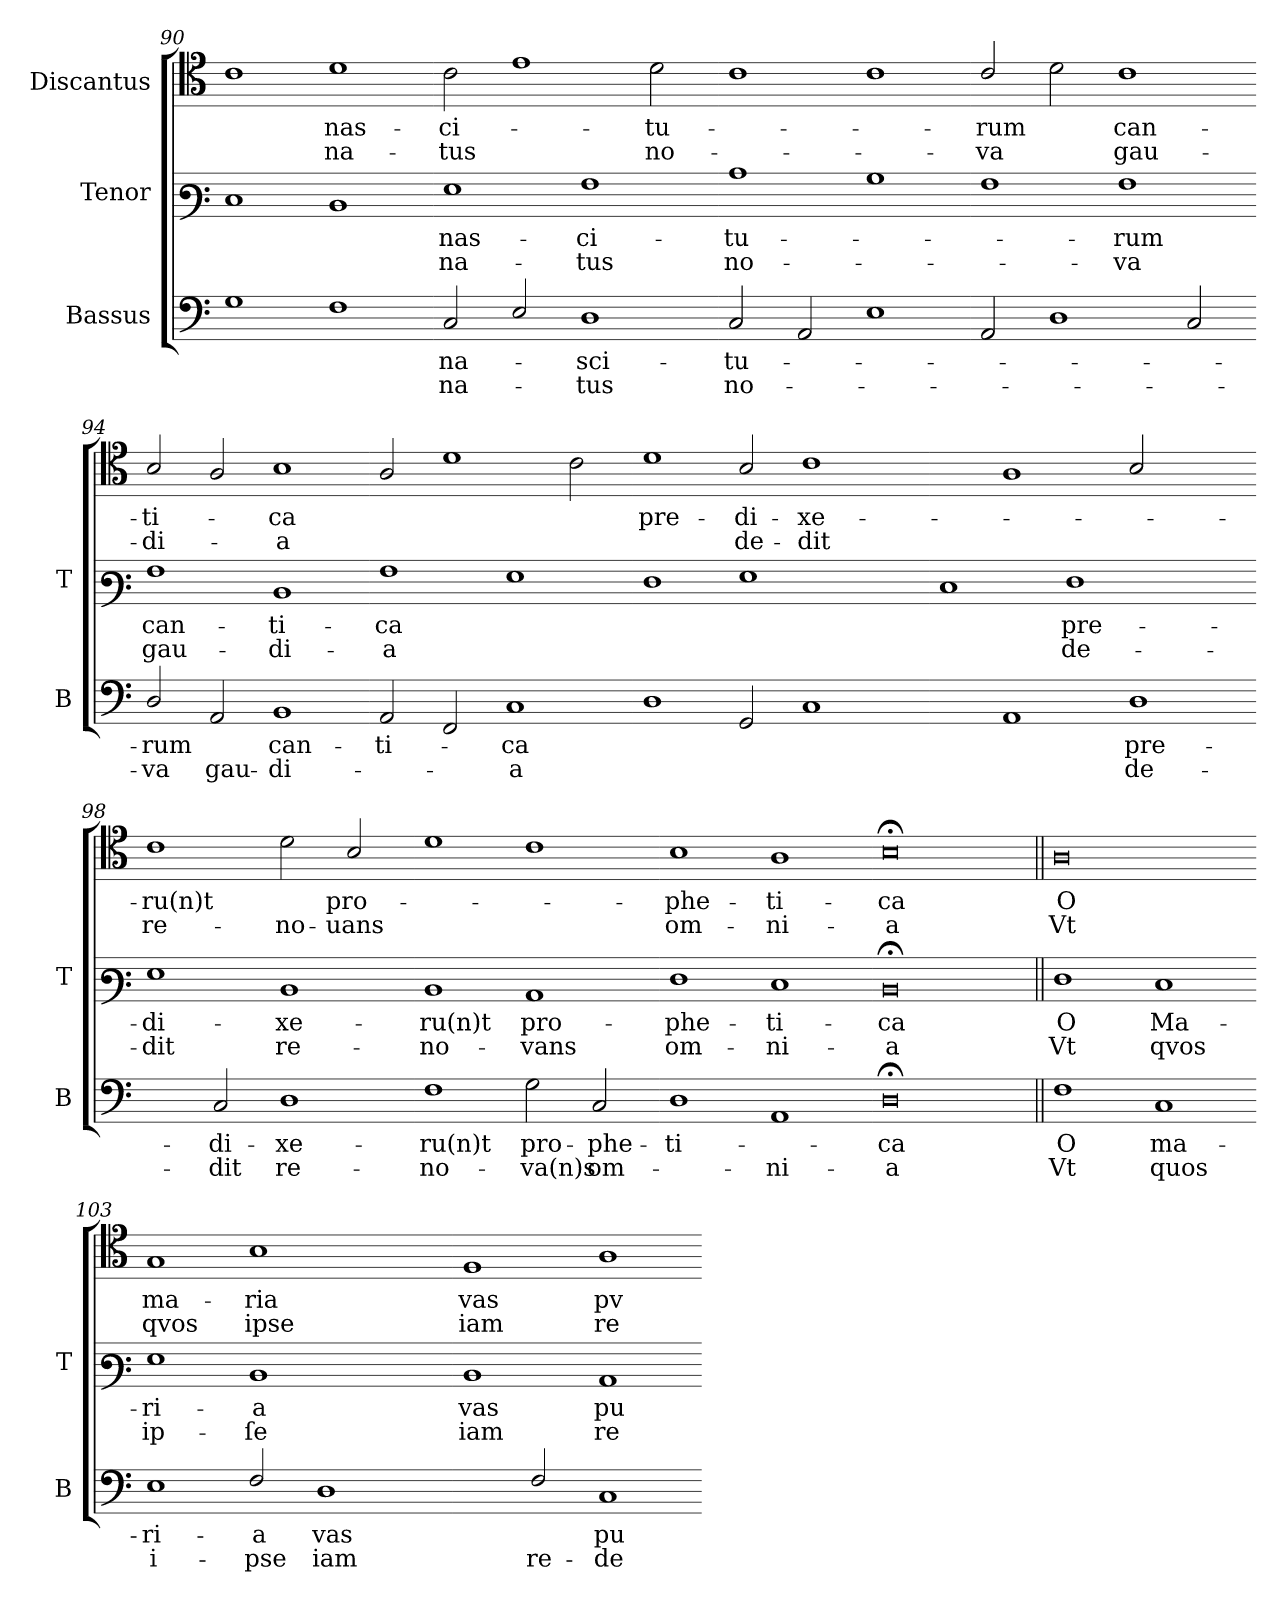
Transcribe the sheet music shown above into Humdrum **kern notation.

**kern	**text	**text	**kern	**text	**text	**kern	**text	**text
*part3	*part3	*part3	*part2	*part2	*part2	*part1	*part1	*part1
*staff3	*staff3	*staff3	*staff2	*staff2	*staff2	*staff1	*staff1	*staff1
*I"Bassus	*	*	*I"Tenor	*	*	*I"Discantus	*	*
*I'B	*	*	*I'T	*	*	*	*	*
*clefF4	*	*	*clefF3	*	*	*clefC4	*	*
*k[]	*	*	*k[]	*	*	*k[]	*	*
*D:dor	*	*	*D:dor	*	*	*D:dor	*	*
=90	=90	=90	=90	=90	=90	=90	=90	=90
1G	.	.	1E	.	.	1c	.	.
1F	.	.	1D	.	.	1d	nas-	na-
=91-	=91-	=91-	=91-	=91-	=91-	=91-	=91-	=91-
2C/	na-	na-	1G	nas-	na-	2c\	-ci-	-tus
2E/	.	.	.	.	.	1e	.	.
1D	-sci-	-tus	1A	-ci-	-tus	.	.	.
.	.	.	.	.	.	2d\	-tu-	no-
=92-	=92-	=92-	=92-	=92-	=92-	=92-	=92-	=92-
2C/	-tu-	no-	1c	-tu-	no-	1c	.	.
2AA/	.	.	.	.	.	.	.	.
1E	.	.	1B	.	.	1c	.	.
=93-	=93-	=93-	=93-	=93-	=93-	=93-	=93-	=93-
2AA/	.	.	1A	.	.	2c/	-rum	-va
1D	.	.	.	.	.	2d\	.	.
.	.	.	1A	-rum	-va	1c	can-	gau-
2C/	.	.	.	.	.	.	.	.
=94-	=94-	=94-	=94-	=94-	=94-	=94-	=94-	=94-
2D/	-rum	-va	1A	can-	gau-	2B/	-ti-	-di-
2AA/	.	gau-	.	.	.	2A/	.	.
1BB	can-	-di-	1D	-ti-	-di-	1B	-ca	-a
=95-	=95-	=95-	=95-	=95-	=95-	=95-	=95-	=95-
2AA/	-ti-	.	1A	-ca	-a	2A/	.	.
2FF/	.	.	.	.	.	1d	.	.
1C	-ca	-a	1G	.	.	.	.	.
.	.	.	.	.	.	2c\	.	.
=96-	=96-	=96-	=96-	=96-	=96-	=96-	=96-	=96-
1D	.	.	1F	.	.	1d	pre-	.
2GG/	.	.	1G	.	.	2B/	-di-	de-
1C/	.	.	.	.	.	1c\	-xe-	-dit
.	.	.	2ryy	.	.	.	.	.
=97-	=97-	=97-	=97-	=97-	=97-	=97-	=97-	=97-
2ryy	.	.	1E	.	.	2ryy	.	.
1AA	.	.	.	.	.	1A	.	.
.	.	.	1F	pre-	de-	.	.	.
1D\	pre-	de-	.	.	.	2B/	.	.
.	.	.	2ryy	.	.	2ryy	.	.
=98-	=98-	=98-	=98-	=98-	=98-	=98-	=98-	=98-
2ryy	.	.	1G	-di-	-dit	1c	-ru(n)t	re-
2C/	-di-	-dit	.	.	.	.	.	.
1D	-xe-	re-	1D	-xe-	re-	2d\	.	-no-
.	.	.	.	.	.	2B/	pro-	-uans
=99-	=99-	=99-	=99-	=99-	=99-	=99-	=99-	=99-
1F	-ru(n)t	-no-	1D	-ru(n)t	-no-	1d	.	.
2G\	pro-	-va(n)s	1C	pro-	-vans	1c	.	.
2C/	-phe-	om-	.	.	.	.	.	.
=100-	=100-	=100-	=100-	=100-	=100-	=100-	=100-	=100-
1D	-ti-	.	1F	-phe-	om-	1B	-phe-	om-
1AA	.	-ni-	1E	-ti-	-ni-	1A	-ti-	-ni-
=101-	=101-	=101-	=101-	=101-	=101-	=101-	=101-	=101-
0D;	-ca	-a	0D;<	-ca	-a	0B;<	-ca	-a
=102||	=102||	=102||	=102||	=102||	=102||	=102||	=102||	=102||
1F	O	Vt	1F	O	Vt	0A	O	Vt
1C	ma-	quos	1E	Ma-	qvos	.	.	.
=103-	=103-	=103-	=103-	=103-	=103-	=103-	=103-	=103-
1E	-ri-	i-	1G	-ri-	ip-	1G	ma-	qvos
2F/	-a	-pse	1D	-a	-ſe	1B	-ria	ipse
1D\	vas	iam	.	.	.	.	.	.
.	.	.	2ryy	.	.	2ryy	.	.
=104-	=104-	=104-	=104-	=104-	=104-	=104-	=104-	=104-
2ryy	.	.	1D	vas	iam	1F	vas	iam
2F/	.	re-	.	.	.	.	.	.
1C	pu-	-de-	1C	pu-	re-	1A	pv-	re-
=-	=-	=-	=-	=-	=-	=-	=-	=-
*-	*-	*-	*-	*-	*-	*-	*-	*-
